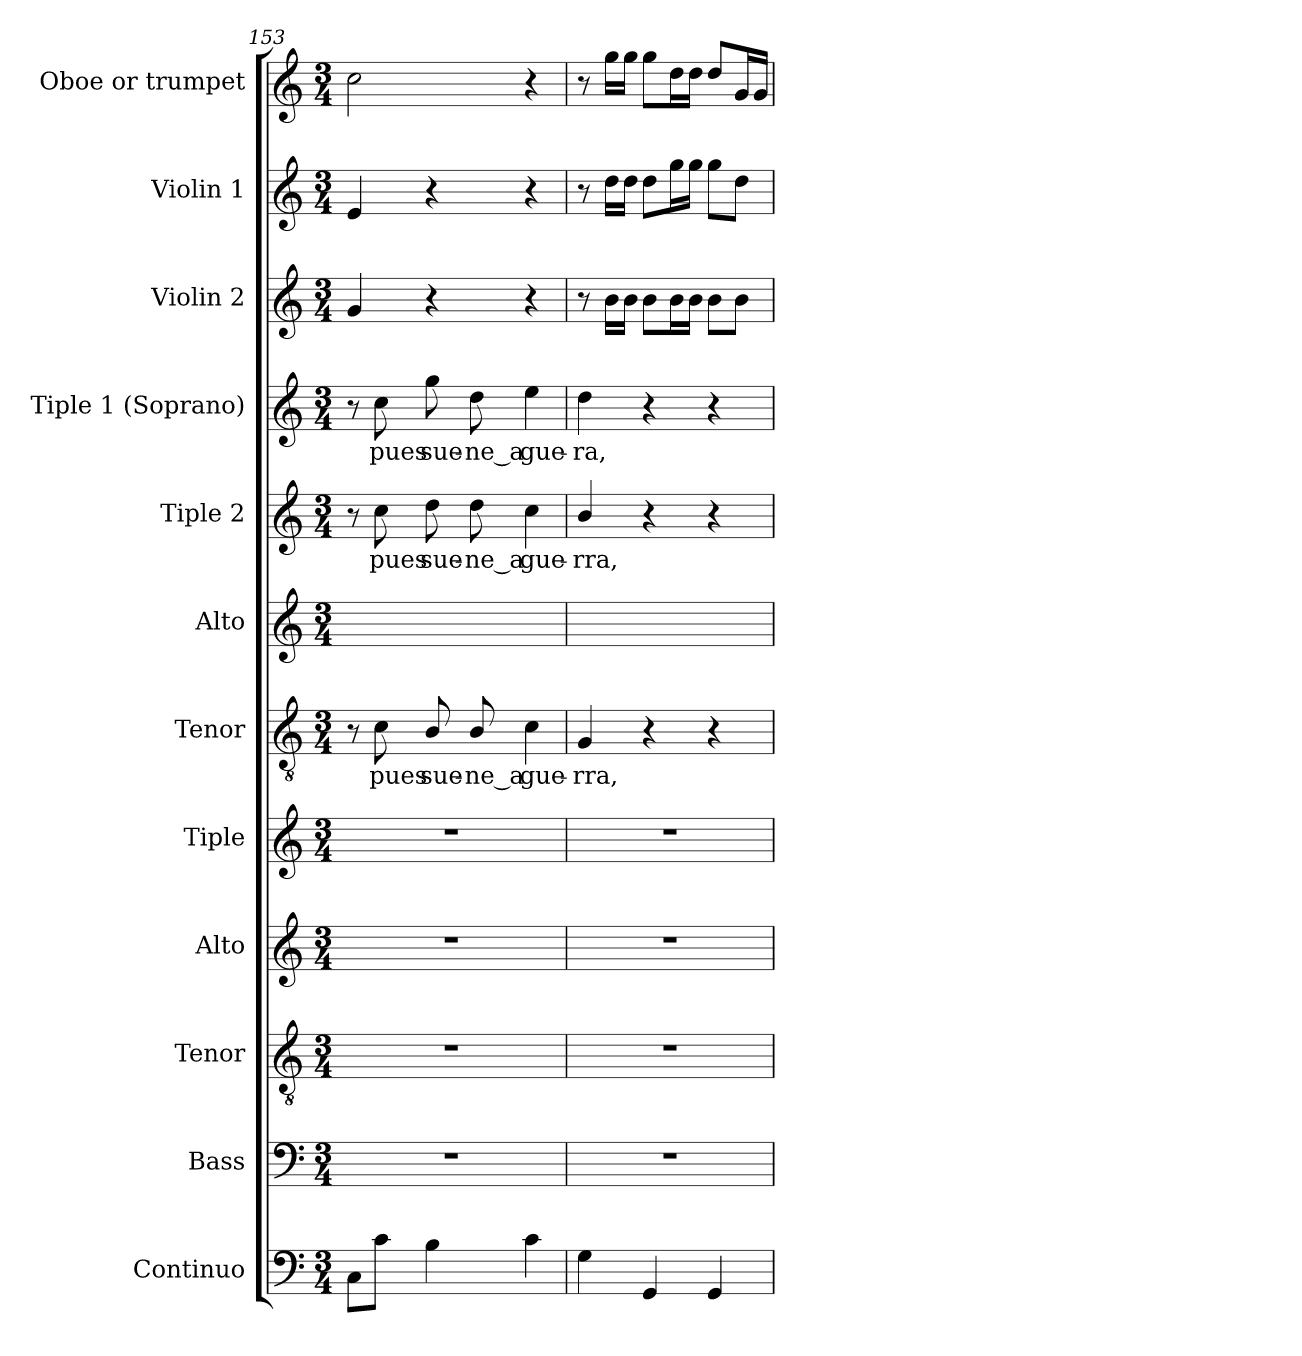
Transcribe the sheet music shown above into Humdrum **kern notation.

**kern	**kern	**kern	**kern	**kern	**kern	**text	**kern	**kern	**text	**kern	**text	**kern	**kern	**kern
*part12	*part11	*part10	*part9	*part8	*part7	*part7	*part6	*part5	*part5	*part4	*part4	*part3	*part2	*part1
*staff12	*staff11	*staff10	*staff9	*staff8	*staff7	*staff7	*staff6	*staff5	*staff5	*staff4	*staff4	*staff3	*staff2	*staff1
*I"Continuo	*I"Bass	*I"Tenor	*I"Alto	*I"Tiple	*I"Tenor	*	*I"Alto	*I"Tiple 2	*	*I"Tiple 1 (Soprano)	*	*I"Violin 2	*I"Violin 1	*I"Oboe or trumpet
*	*I'B.	*I'T.	*I'A.	*	*I'T.	*	*I'A.	*	*	*I'S1.	*	*I'Vln. 2	*I'Vln. 1	*I'Ob.
*clefF4	*clefF4	*clefGv2	*clefG2	*clefG2	*clefGv2	*	*clefG2	*clefG2	*	*clefG2	*	*clefG2	*clefG2	*clefG2
*	*	*ITrd7c12	*	*	*ITrd7c12	*	*	*	*	*	*	*	*	*
*k[]	*k[]	*k[]	*k[]	*k[]	*k[]	*	*k[]	*k[]	*	*k[]	*	*k[]	*k[]	*k[]
*C:	*C:	*C:	*C:	*C:	*C:	*	*C:	*C:	*	*C:	*	*C:	*C:	*C:
*M3/4	*M3/4	*M3/4	*M3/4	*M3/4	*M3/4	*	*M3/4	*M3/4	*	*M3/4	*	*M3/4	*M3/4	*M3/4
=153	=153	=153	=153	=153	=153	=153	=153	=153	=153	=153	=153	=153	=153	=153
!	!LO:N:vis=1	!LO:N:vis=1	!LO:N:vis=1	!LO:N:vis=1	!	!	!LO:N:vis=1	!	!	!	!	!	!	!
8Ci\L	2.r	2.r	2.r	2.r	8r	.	2.ryy	8r	.	8r	.	4gi/	4ei/	2cci\
!	!	!	!	!	!	!LO:LY:b:color=#000000	!	!	!	!	!	!	!	!
!	!	!	!	!	!	!	!	!	!LO:LY:b:color=#000000	!	!	!	!	!
!	!	!	!	!	!	!	!	!	!	!	!LO:LY:b:color=#000000	!	!	!
8ci\J	.	.	.	.	8Ci\	pues	.	8cci\	pues	8cci\	pues	.	.	.
!	!	!	!	!	!	!LO:LY:b:color=#000000	!	!	!	!	!	!	!	!
!	!	!	!	!	!	!	!	!	!LO:LY:b:color=#000000	!	!	!	!	!
!	!	!	!	!	!	!	!	!	!	!	!LO:LY:b:color=#000000	!	!	!
4Bi\	.	.	.	.	8BBi/	sue-	.	8ddi\	sue-	8ggi\	sue-	4r	4r	.
!	!	!	!	!	!	!LO:LY:b:color=#000000	!	!	!	!	!	!	!	!
!	!	!	!	!	!	!	!	!	!LO:LY:b:color=#000000	!	!	!	!	!
!	!	!	!	!	!	!	!	!	!	!	!LO:LY:b:color=#000000	!	!	!
.	.	.	.	.	8BBi/	-ne_a	.	8ddi\	-ne_a	8ddi\	-ne_a	.	.	.
!	!	!	!	!	!	!LO:LY:b:color=#000000	!	!	!	!	!	!	!	!
!	!	!	!	!	!	!	!	!	!LO:LY:b:color=#000000	!	!	!	!	!
!	!	!	!	!	!	!	!	!	!	!	!LO:LY:b:color=#000000	!	!	!
4ci\	.	.	.	.	4Ci\	gue-	.	4cci\	gue-	4eei\	gue-	4r	4r	4r
=154	=154	=154	=154	=154	=154	=154	=154	=154	=154	=154	=154	=154	=154	=154
!	!LO:N:vis=1	!LO:N:vis=1	!LO:N:vis=1	!LO:N:vis=1	!	!	!	!	!	!	!	!	!	!
!	!	!	!	!	!	!LO:LY:b:color=#000000	!LO:N:vis=1	!	!	!	!	!	!	!
!	!	!	!	!	!	!	!	!	!LO:LY:b:color=#000000	!	!	!	!	!
!	!	!	!	!	!	!	!	!	!	!	!LO:LY:b:color=#000000	!	!	!
4Gi\	2.r	2.r	2.r	2.r	4GGi/	-rra,	2.ryy	4bi/	-rra,	4ddi\	-ra,	8r	8r	8r
.	.	.	.	.	.	.	.	.	.	.	.	16bi\LL	16ddi\LL	16ggi\LL
.	.	.	.	.	.	.	.	.	.	.	.	16bi\JJ	16ddi\JJ	16ggi\JJ
4GGi/	.	.	.	.	4r	.	.	4r	.	4r	.	8bi\L	8ddi\L	8ggi\L
.	.	.	.	.	.	.	.	.	.	.	.	16bi\L	16ggi\L	16ddi\L
.	.	.	.	.	.	.	.	.	.	.	.	16bi\JJ	16ggi\JJ	16ddi\JJ
4GGi/	.	.	.	.	4r	.	.	4r	.	4r	.	8bi\L	8ggi\L	8ddi/L
.	.	.	.	.	.	.	.	.	.	.	.	8bi\J	8ddi\J	16gi/L
.	.	.	.	.	.	.	.	.	.	.	.	.	.	16gi/JJ
=	=	=	=	=	=	=	=	=	=	=	=	=	=	=
*-	*-	*-	*-	*-	*-	*-	*-	*-	*-	*-	*-	*-	*-	*-
